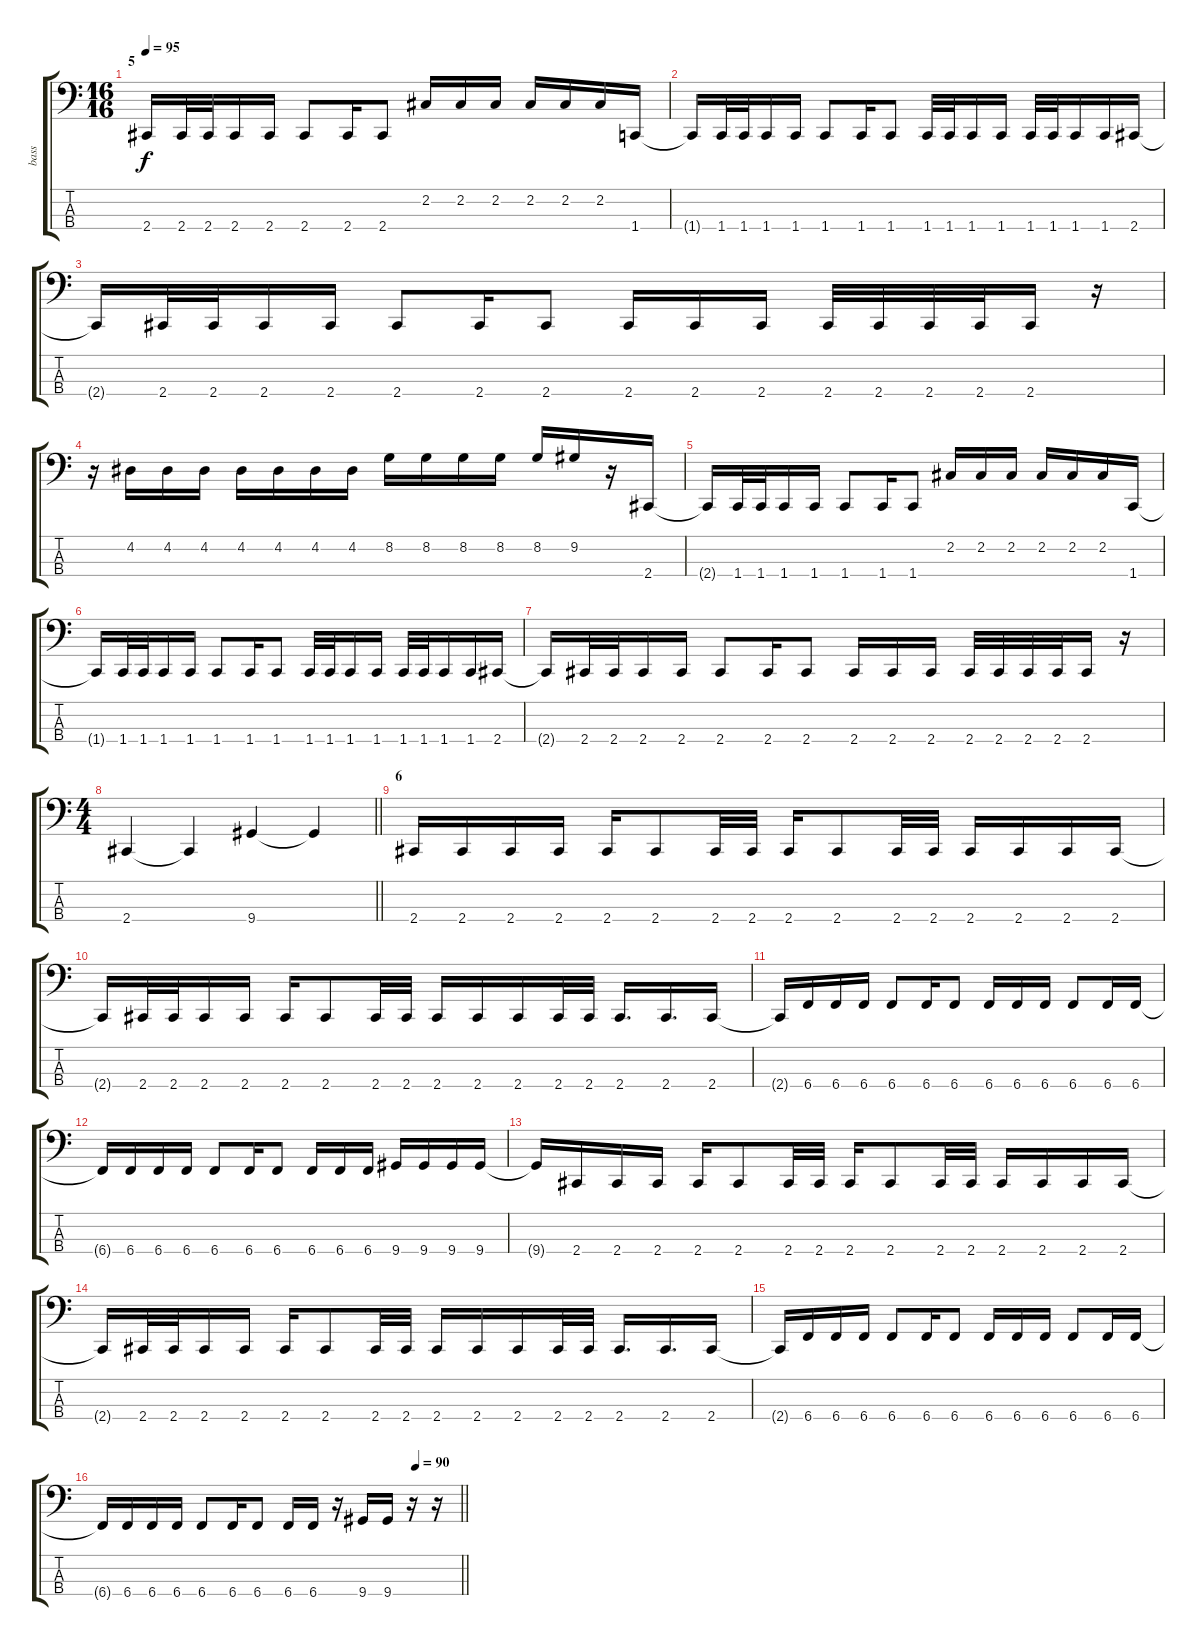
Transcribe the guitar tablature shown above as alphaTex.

\track ("bass" "bass") {instrument electricbasspick}
\staff {score tabs}
\tuning (E2 B1 Gb1 B0) {hide}
\ts (16 16)
\section ("" "5")
\tempo 95
\clef f4
\ks c
2.4{t}.16{dy f} 2.4.32 2.4.32 2.4.16 2.4.16 2.4.8 2.4.16 2.4.8 2.2.16 2.2.16 2.2.16 2.2.16 2.2.16 2.2.16 1.4.16 |
1.4{t}.16 1.4.32 1.4.32 1.4.16 1.4.16 1.4.8 1.4.16 1.4.8 1.4.32 1.4.32 1.4.16 1.4.16 1.4.32 1.4.32 1.4.16 1.4.16 2.4.16 |
2.4{t}.16 2.4.32 2.4.32 2.4.16 2.4.16 2.4.8 2.4.16 2.4.8 2.4.16 2.4.16 2.4.16 2.4.32 2.4.32 2.4.32 2.4.32 2.4.16 r.16 |
r.16 4.2.16 4.2.16 4.2.16 4.2.16 4.2.16 4.2.16 4.2.16 8.2.16 8.2.16 8.2.16 8.2.16 8.2.16 9.2.16 r.16 2.4.16 |
2.4{t}.16 1.4.32 1.4.32 1.4.16 1.4.16 1.4.8 1.4.16 1.4.8 2.2.16 2.2.16 2.2.16 2.2.16 2.2.16 2.2.16 1.4.16 |
1.4{t}.16 1.4.32 1.4.32 1.4.16 1.4.16 1.4.8 1.4.16 1.4.8 1.4.32 1.4.32 1.4.16 1.4.16 1.4.32 1.4.32 1.4.16 1.4.16 2.4.16 |
2.4{t}.16 2.4.32 2.4.32 2.4.16 2.4.16 2.4.8 2.4.16 2.4.8 2.4.16 2.4.16 2.4.16 2.4.32 2.4.32 2.4.32 2.4.32 2.4.16 r.16 |
\ts (4 4)
\barLineRight lightlight
2.4.4 2.4{t}.4 9.4.4 9.4{t}.4 |
\section ("" "6")
2.4.16 2.4.16 2.4.16 2.4.16 2.4.16 2.4.8 2.4.32 2.4.32 2.4.16 2.4.8 2.4.32 2.4.32 2.4.16 2.4.16 2.4.16 2.4.16 |
2.4{t}.16 2.4.32 2.4.32 2.4.16 2.4.16 2.4.16 2.4.8 2.4.32 2.4.32 2.4.16 2.4.16 2.4.16 2.4.32 2.4.32 2.4.16{d} 2.4.16{d} 2.4.16 |
2.4{t}.16 6.4.16 6.4.16 6.4.16 6.4.8 6.4.16 6.4.8 6.4.16 6.4.16 6.4.16 6.4.8 6.4.16 6.4.16 |
6.4{t}.16 6.4.16 6.4.16 6.4.16 6.4.8 6.4.16 6.4.8 6.4.16 6.4.16 6.4.16 9.4.16 9.4.16 9.4.16 9.4.16 |
9.4{t}.16 2.4.16 2.4.16 2.4.16 2.4.16 2.4.8 2.4.32 2.4.32 2.4.16 2.4.8 2.4.32 2.4.32 2.4.16 2.4.16 2.4.16 2.4.16 |
2.4{t}.16 2.4.32 2.4.32 2.4.16 2.4.16 2.4.16 2.4.8 2.4.32 2.4.32 2.4.16 2.4.16 2.4.16 2.4.32 2.4.32 2.4.16{d} 2.4.16{d} 2.4.16 |
2.4{t}.16 6.4.16 6.4.16 6.4.16 6.4.8 6.4.16 6.4.8 6.4.16 6.4.16 6.4.16 6.4.8 6.4.16 6.4.16 |
\tempo (90 0.875)
\barLineRight lightlight
6.4{t}.16 6.4.16 6.4.16 6.4.16 6.4.8 6.4.16 6.4.8 6.4.16 6.4.16 r.16 9.4.16 9.4.16 r.16 r.16
